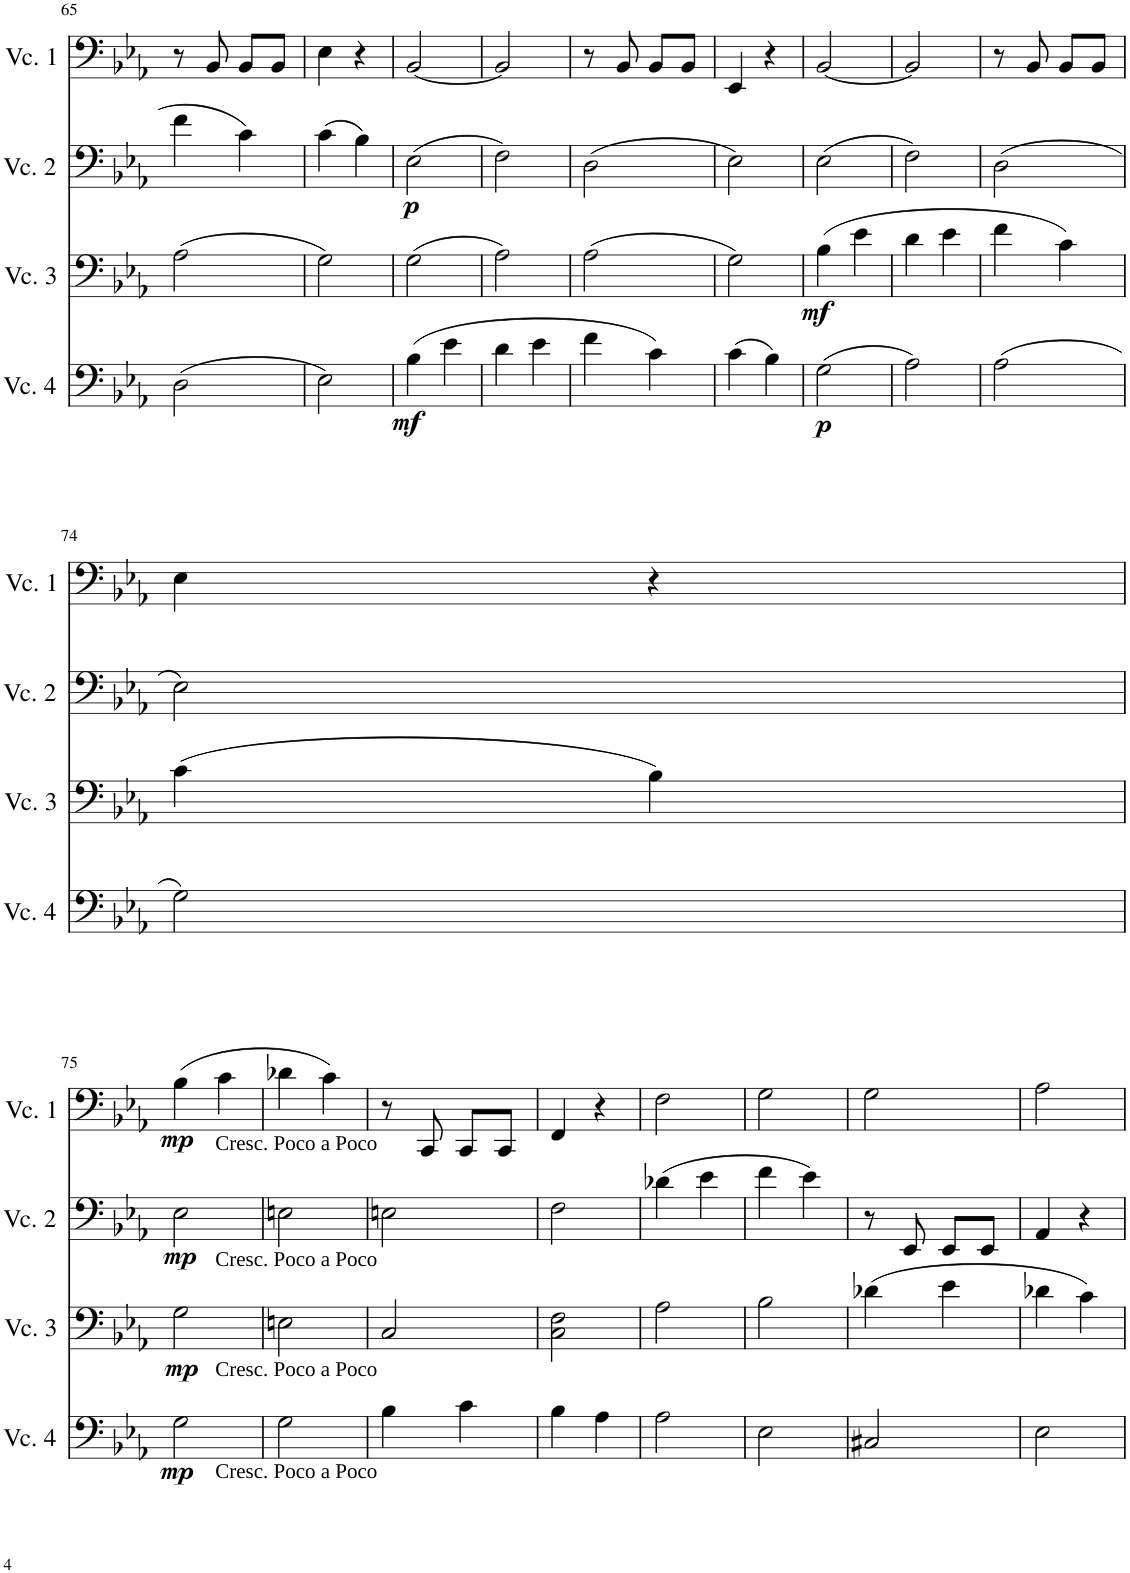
**kern	**dynam	**kern	**dynam	**kern	**dynam	**kern	**dynam
*part4	*part4	*part3	*part3	*part2	*part2	*part1	*part1
*staff4	*staff4	*staff3	*staff3	*staff2	*staff2	*staff1	*staff1
*I"Cello 4	*	*I"Cello 3	*	*I"Cello 2	*	*I"Cello 1	*
!!LO:PB:g=z
*clefF4	*	*clefF4	*	*clefF4	*	*clefF4	*
*k[b-e-a-]	*	*k[b-e-a-]	*	*k[b-e-a-]	*	*k[b-e-a-]	*
*M2/4	*	*M2/4	*	*M2/4	*	*M2/4	*
=65	=65	=65	=65	=65	=65	=65	=65
(2D\	.	(2A-\	.	4f\	.	8r	.
.	.	.	.	.	.	8BB-/	.
.	.	.	.	4c\	.	8BB-/L	.
.	.	.	.	.	.	8BB-/J	.
=66	=66	=66	=66	=66	=66	=66	=66
2E-\)	.	2G\)	.	(4c\	.	4E-\	.
.	.	.	.	4B-\)	.	4r	.
=67	=67	=67	=67	=67	=67	=67	=67
!	!LO:DY:b	!	!	!	!LO:DY:b	!	!
(4B-\	mf	(2G\	.	(2E-\	p	[2BB-/	.
4e-\	.	.	.	.	.	.	.
=68	=68	=68	=68	=68	=68	=68	=68
4d\	.	2A-\)	.	2F\)	.	2BB-/]	.
4e-\	.	.	.	.	.	.	.
=69	=69	=69	=69	=69	=69	=69	=69
4f\	.	(2A-\	.	(2D\	.	8r	.
.	.	.	.	.	.	8BB-/	.
4c\)	.	.	.	.	.	8BB-/L	.
.	.	.	.	.	.	8BB-/J	.
=70	=70	=70	=70	=70	=70	=70	=70
(4c\	.	2G\)	.	2E-\)	.	4EE-/	.
4B-\)	.	.	.	.	.	4r	.
=71	=71	=71	=71	=71	=71	=71	=71
!	!LO:DY:b	!	!LO:DY:b	!	!	!	!
(2G\	p	(4B-\	mf	(2E-\	.	[2BB-/	.
.	.	4e-\	.	.	.	.	.
=72	=72	=72	=72	=72	=72	=72	=72
2A-\)	.	4d\	.	2F\)	.	2BB-/]	.
.	.	4e-\	.	.	.	.	.
=73	=73	=73	=73	=73	=73	=73	=73
(2A-\	.	4f\	.	(2D\	.	8r	.
.	.	.	.	.	.	8BB-/	.
.	.	4c\)	.	.	.	8BB-/L	.
.	.	.	.	.	.	8BB-/J	.
!!LO:LB:g=z
=74	=74	=74	=74	=74	=74	=74	=74
2G\)	.	(4c\	.	2E-\)	.	4E-\	.
.	.	4B-\)	.	.	.	4r	.
!!LO:LB:g=z
=75	=75	=75	=75	=75	=75	=75	=75
!	!	!	!	!	!	!LO:TX:b:t=Cresc. Poco a Poco	!
!	!	!	!	!LO:TX:b:t=Cresc. Poco a Poco	!	!	!
!	!	!LO:TX:b:t=Cresc. Poco a Poco	!	!	!	!	!
!LO:TX:b:t=Cresc. Poco a Poco	!	!	!	!	!	!	!
!	!LO:DY:b	!	!LO:DY:b	!	!LO:DY:b	!	!LO:DY:b
2G\	mp	2G\	mp	2E-\	mp	(4B-\	mp
.	.	.	.	.	.	4c\	.
=76	=76	=76	=76	=76	=76	=76	=76
2G\	.	2En\	.	2En\	.	4d-X\	.
.	.	.	.	.	.	4c\)	.
=77	=77	=77	=77	=77	=77	=77	=77
4B-\	.	2C/	.	2En\	.	8r	.
.	.	.	.	.	.	8CC/	.
4c\	.	.	.	.	.	8CC/L	.
.	.	.	.	.	.	8CC/J	.
=78	=78	=78	=78	=78	=78	=78	=78
4B-\	.	2C\ 2F\	.	2F\	.	4FF/	.
4A-\	.	.	.	.	.	4r	.
=79	=79	=79	=79	=79	=79	=79	=79
2A-\	.	2A-\	.	(4d-X\	.	2F\	.
.	.	.	.	4e-\	.	.	.
=80	=80	=80	=80	=80	=80	=80	=80
2E-\	.	2B-\	.	4f\	.	2G\	.
.	.	.	.	4e-\)	.	.	.
=81	=81	=81	=81	=81	=81	=81	=81
2C#X/	.	(4d-X\	.	8r	.	2G\	.
.	.	.	.	8EE-/	.	.	.
.	.	4e-\	.	8EE-/L	.	.	.
.	.	.	.	8EE-/J	.	.	.
=82	=82	=82	=82	=82	=82	=82	=82
2E-\	.	4d-X\	.	4AA-/	.	2A-\	.
.	.	4c\)	.	4r	.	.	.
=	=	=	=	=	=	=	=
*-	*-	*-	*-	*-	*-	*-	*-
